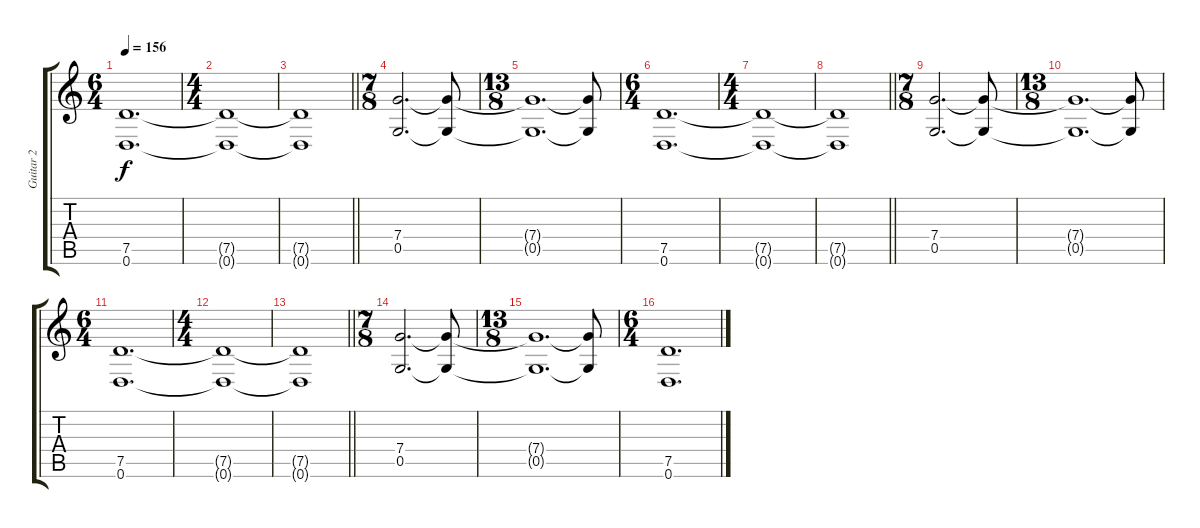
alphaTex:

\track ("Guitar 2" "Guitar 2") {instrument overdrivenguitar}
\staff {score tabs}
\tuning (D4 A3 F3 C3 G2 D2) {hide}
\ts (6 4)
\tempo 156
\clef g2
\ks c
(7.5 0.6).1{d dy f} |
\ts (4 4)
(7.5{t} 0.6{t}).1 |
\barLineRight lightlight
(7.5{t} 0.6{t}).1 |
\ts (7 8)
\section ("" "")
(7.4 0.5).2{d} (7.4{t} 0.5{t}).8 |
\ts (13 8)
(7.4{t} 0.5{t}).1{d} (7.4{t} 0.5{t}).8 |
\ts (6 4)
(7.5 0.6).1{d} |
\ts (4 4)
(7.5{t} 0.6{t}).1 |
\barLineRight lightlight
(7.5{t} 0.6{t}).1 |
\ts (7 8)
\section ("" "")
(7.4 0.5).2{d} (7.4{t} 0.5{t}).8 |
\ts (13 8)
(7.4{t} 0.5{t}).1{d} (7.4{t} 0.5{t}).8 |
\ts (6 4)
(7.5 0.6).1{d} |
\ts (4 4)
(7.5{t} 0.6{t}).1 |
\barLineRight lightlight
(7.5{t} 0.6{t}).1 |
\ts (7 8)
\section ("" "")
(7.4 0.5).2{d} (7.4{t} 0.5{t}).8 |
\ts (13 8)
(7.4{t} 0.5{t}).1{d} (7.4{t} 0.5{t}).8 |
\ts (6 4)
(7.5 0.6).1{d}
